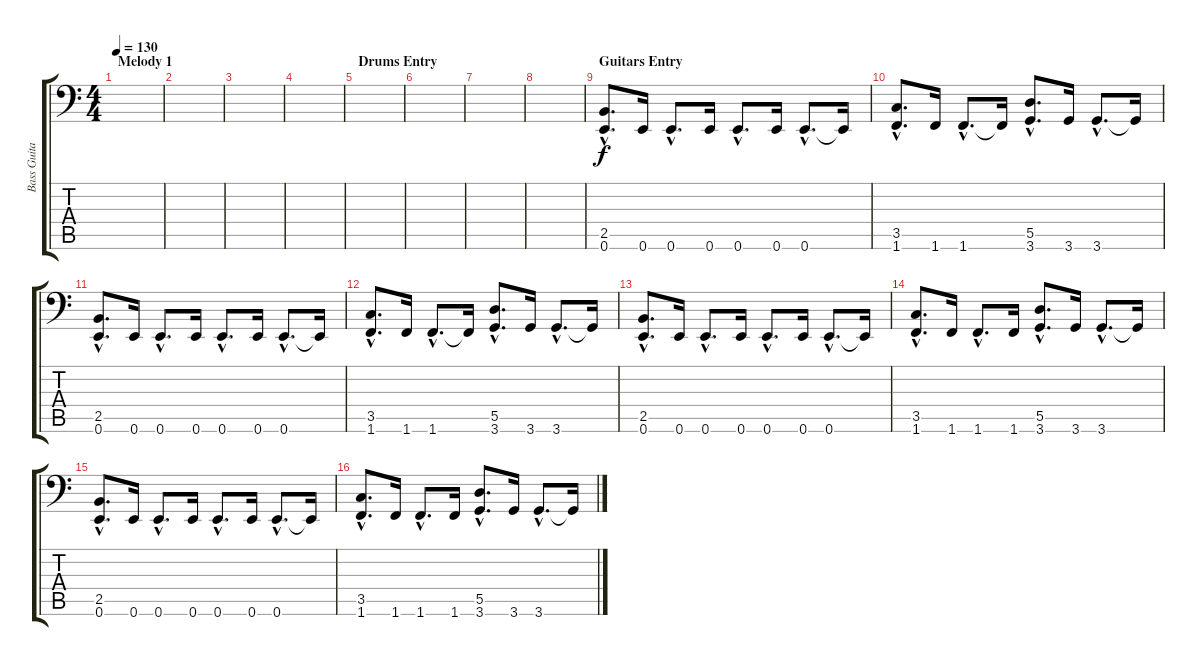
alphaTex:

\track ("Bass Guitar - Rhythm" "Bass Guita") {instrument electricbasspick}
\staff {score tabs}
\tuning (E3 B2 G2 D2 A1 E1) {hide}
\ts (4 4)
\section ("" "Melody 1")
\tempo 130
\clef f4
\ks c
|
|
|
|
\section ("" "Drums Entry")
|
|
|
|
\section ("" "Guitars Entry")
(2.5{hac} 0.6{hac}).8{d} 0.6.16 0.6{hac}.8{d} 0.6.16 0.6{hac}.8{d} 0.6.16 0.6{hac}.8{d} 0.6{t}.16 |
(3.5{hac} 1.6{hac}).8{d} 1.6.16 1.6{hac}.8{d} 1.6{t}.16 (5.5{hac} 3.6{hac}).8{d} 3.6.16 3.6{hac}.8{d} 3.6{t}.16 |
(2.5{hac} 0.6{hac}).8{d} 0.6.16 0.6{hac}.8{d} 0.6.16 0.6{hac}.8{d} 0.6.16 0.6{hac}.8{d} 0.6{t}.16 |
(3.5{hac} 1.6{hac}).8{d} 1.6.16 1.6{hac}.8{d} 1.6{t}.16 (5.5{hac} 3.6{hac}).8{d} 3.6.16 3.6{hac}.8{d} 3.6{t}.16 |
(2.5{hac} 0.6{hac}).8{d} 0.6.16 0.6{hac}.8{d} 0.6.16 0.6{hac}.8{d} 0.6.16 0.6{hac}.8{d} 0.6{t}.16 |
(3.5{hac} 1.6{hac}).8{d} 1.6.16 1.6{hac}.8{d} 1.6.16 (5.5{hac} 3.6{hac}).8{d} 3.6.16 3.6{hac}.8{d} 3.6{t}.16 |
(2.5{hac} 0.6{hac}).8{d} 0.6.16 0.6{hac}.8{d} 0.6.16 0.6{hac}.8{d} 0.6.16 0.6{hac}.8{d} 0.6{t}.16 |
(3.5{hac} 1.6{hac}).8{d} 1.6.16 1.6{hac}.8{d} 1.6.16 (5.5{hac} 3.6{hac}).8{d} 3.6.16 3.6{hac}.8{d} 3.6{t}.16
